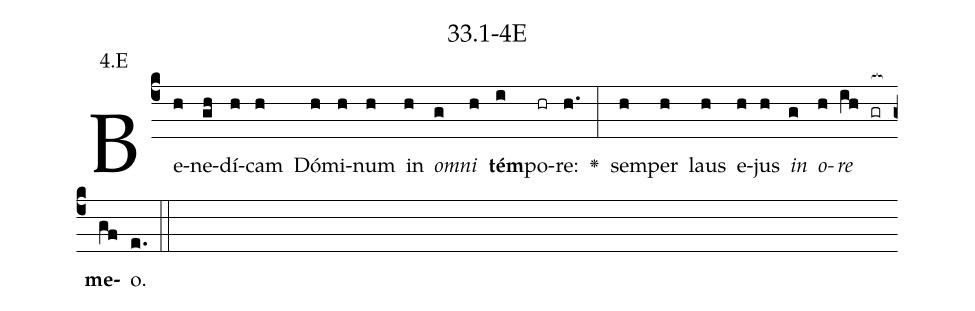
name: 33.1-4E;
annotation: 4.E;
%%
(c4)Be(h)ne(gh)dí(h)cam(h) Dó(h)mi(h)num(h) in(h) <i>om</i>(g)<i>ni</i>(h) <b>tém</b>(i)po(hr)re:(h.) <v>\greheightstar</v>(:) sem(h)per(h) laus(h) e(h)jus(h) <i>in</i>(g) <i>o</i>(h)<i>re</i>(ih gr[ocb:1{]) <b>me</b>(gf[ocb:0}])o.(e.) (::)


%E(h) u(g) o(h) u(ih) a(gf) e.(e.) (::)
